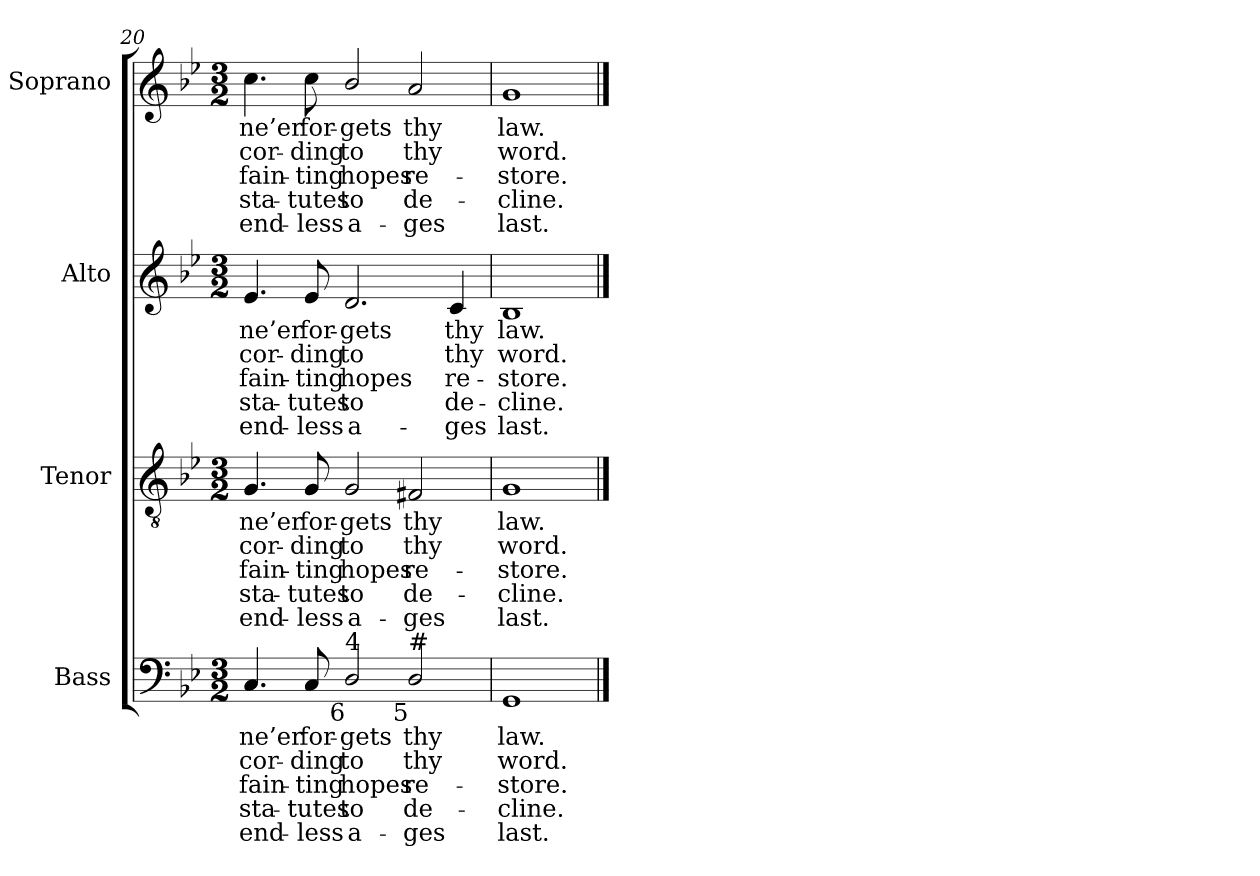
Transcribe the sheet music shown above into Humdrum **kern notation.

**kern	**text	**text	**text	**text	**text	**kern	**text	**text	**text	**text	**text	**kern	**text	**text	**text	**text	**text	**kern	**text	**text	**text	**text	**text
*part4	*part4	*part4	*part4	*part4	*part4	*part3	*part3	*part3	*part3	*part3	*part3	*part2	*part2	*part2	*part2	*part2	*part2	*part1	*part1	*part1	*part1	*part1	*part1
*staff4	*staff4	*staff4	*staff4	*staff4	*staff4	*staff3	*staff3	*staff3	*staff3	*staff3	*staff3	*staff2	*staff2	*staff2	*staff2	*staff2	*staff2	*staff1	*staff1	*staff1	*staff1	*staff1	*staff1
*I"Bass	*	*	*	*	*	*I"Tenor	*	*	*	*	*	*I"Alto	*	*	*	*	*	*I"Soprano	*	*	*	*	*
*I'B.	*	*	*	*	*	*I'T.	*	*	*	*	*	*I'A.	*	*	*	*	*	*I'S.	*	*	*	*	*
*clefF4	*	*	*	*	*	*clefGv2	*	*	*	*	*	*clefG2	*	*	*	*	*	*clefG2	*	*	*	*	*
*	*	*	*	*	*	*ITrd7c12	*	*	*	*	*	*	*	*	*	*	*	*	*	*	*	*	*
*k[b-e-]	*	*	*	*	*	*k[b-e-]	*	*	*	*	*	*k[b-e-]	*	*	*	*	*	*k[b-e-]	*	*	*	*	*
*g:	*	*	*	*	*	*g:	*	*	*	*	*	*g:	*	*	*	*	*	*g:	*	*	*	*	*
*M3/2	*	*	*	*	*	*M3/2	*	*	*	*	*	*M3/2	*	*	*	*	*	*M3/2	*	*	*	*	*
=20	=20	=20	=20	=20	=20	=20	=20	=20	=20	=20	=20	=20	=20	=20	=20	=20	=20	=20	=20	=20	=20	=20	=20
!	!LO:LY:b:color=#000000	!LO:LY:b:color=#000000	!LO:LY:b:color=#000000	!LO:LY:b:color=#000000	!LO:LY:b:color=#000000	!	!	!	!	!	!	!	!	!	!	!	!	!	!	!	!	!	!
!	!	!	!	!	!	!	!LO:LY:b:color=#000000	!LO:LY:b:color=#000000	!LO:LY:b:color=#000000	!LO:LY:b:color=#000000	!LO:LY:b:color=#000000	!	!	!	!	!	!	!	!	!	!	!	!
!	!	!	!	!	!	!	!	!	!	!	!	!	!LO:LY:b:color=#000000	!LO:LY:b:color=#000000	!LO:LY:b:color=#000000	!LO:LY:b:color=#000000	!LO:LY:b:color=#000000	!	!	!	!	!	!
!	!	!	!	!	!	!	!	!	!	!	!	!	!	!	!	!	!	!	!LO:LY:b:color=#000000	!LO:LY:b:color=#000000	!LO:LY:b:color=#000000	!LO:LY:b:color=#000000	!LO:LY:b:color=#000000
4.Ci/	ne’er	-cor-	fain-	-sta-	-end-	4.GGi/	ne’er	-cor-	fain-	-sta-	-end-	4.e-i/	ne’er	-cor-	fain-	-sta-	-end-	4.cci\	ne’er	-cor-	fain-	-sta-	-end-
!	!LO:LY:b:color=#000000	!LO:LY:b:color=#000000	!LO:LY:b:color=#000000	!LO:LY:b:color=#000000	!LO:LY:b:color=#000000	!	!	!	!	!	!	!	!	!	!	!	!	!	!	!	!	!	!
!	!	!	!	!	!	!	!LO:LY:b:color=#000000	!LO:LY:b:color=#000000	!LO:LY:b:color=#000000	!LO:LY:b:color=#000000	!LO:LY:b:color=#000000	!	!	!	!	!	!	!	!	!	!	!	!
!	!	!	!	!	!	!	!	!	!	!	!	!	!LO:LY:b:color=#000000	!LO:LY:b:color=#000000	!LO:LY:b:color=#000000	!LO:LY:b:color=#000000	!LO:LY:b:color=#000000	!	!	!	!	!	!
!	!	!	!	!	!	!	!	!	!	!	!	!	!	!	!	!	!	!	!LO:LY:b:color=#000000	!LO:LY:b:color=#000000	!LO:LY:b:color=#000000	!LO:LY:b:color=#000000	!LO:LY:b:color=#000000
8Ci/	for-	-ding	-ting	tutes	less	8GGi/	for-	-ding	-ting	tutes	less	8e-i/	for-	-ding	-ting	tutes	less	8cci\	for-	-ding	-ting	tutes	less
!	!LO:LY:b:color=#000000	!LO:LY:b:color=#000000	!LO:LY:b:color=#000000	!LO:LY:b:color=#000000	!LO:LY:b:color=#000000	!	!	!	!	!	!	!	!	!	!	!	!	!	!	!	!	!	!
!	!	!	!	!	!	!	!LO:LY:b:color=#000000	!LO:LY:b:color=#000000	!LO:LY:b:color=#000000	!LO:LY:b:color=#000000	!LO:LY:b:color=#000000	!	!	!	!	!	!	!	!	!	!	!	!
!	!	!	!	!	!	!	!	!	!	!	!	!	!LO:LY:b:color=#000000	!LO:LY:b:color=#000000	!LO:LY:b:color=#000000	!LO:LY:b:color=#000000	!LO:LY:b:color=#000000	!	!	!	!	!	!
!LO:TX:b:rj:t=6	!	!	!	!	!	!	!	!	!	!	!	!	!	!	!	!	!	!	!	!	!	!	!
!LO:TX:t=4	!	!	!	!	!	!	!	!	!	!	!	!	!	!	!	!	!	!	!	!	!	!	!
!	!	!	!	!	!	!	!	!	!	!	!	!	!	!	!	!	!	!	!LO:LY:b:color=#000000	!LO:LY:b:color=#000000	!LO:LY:b:color=#000000	!LO:LY:b:color=#000000	!LO:LY:b:color=#000000
2Di/	-gets	to	hopes	to	a-	2GGi/	-gets	to	hopes	to	a-	2.di/	-gets	to	hopes	to	a-	2b-i/	-gets	to	hopes	to	a-
!	!LO:LY:b:color=#000000	!LO:LY:b:color=#000000	!LO:LY:b:color=#000000	!LO:LY:b:color=#000000	!LO:LY:b:color=#000000	!	!	!	!	!	!	!	!	!	!	!	!	!	!	!	!	!	!
!	!	!	!	!	!	!	!LO:LY:b:color=#000000	!LO:LY:b:color=#000000	!LO:LY:b:color=#000000	!LO:LY:b:color=#000000	!LO:LY:b:color=#000000	!	!	!	!	!	!	!	!	!	!	!	!
!LO:TX:b:rj:t=5	!	!	!	!	!	!	!	!	!	!	!	!	!	!	!	!	!	!	!	!	!	!	!
!LO:TX:t=#	!	!	!	!	!	!	!	!	!	!	!	!	!	!	!	!	!	!	!	!	!	!	!
!	!	!	!	!	!	!	!	!	!	!	!	!	!	!	!	!	!	!	!LO:LY:b:color=#000000	!LO:LY:b:color=#000000	!LO:LY:b:color=#000000	!LO:LY:b:color=#000000	!LO:LY:b:color=#000000
2Di/	thy	thy	-re-	-de-	-ges	2FF#Xi/	thy	thy	-re-	-de-	-ges	.	.	.	.	.	.	2ai/	thy	thy	-re-	-de-	-ges
!	!	!	!	!	!	!	!	!	!	!	!	!	!LO:LY:b:color=#000000	!LO:LY:b:color=#000000	!LO:LY:b:color=#000000	!LO:LY:b:color=#000000	!LO:LY:b:color=#000000	!	!	!	!	!	!
.	.	.	.	.	.	.	.	.	.	.	.	4ci/	thy	thy	-re-	-de-	-ges	.	.	.	.	.	.
=21	=21	=21	=21	=21	=21	=21	=21	=21	=21	=21	=21	=21	=21	=21	=21	=21	=21	=21	=21	=21	=21	=21	=21
!	!LO:LY:b:color=#000000	!LO:LY:b:color=#000000	!LO:LY:b:color=#000000	!LO:LY:b:color=#000000	!LO:LY:b:color=#000000	!	!	!	!	!	!	!	!	!	!	!	!	!	!	!	!	!	!
!	!	!	!	!	!	!	!LO:LY:b:color=#000000	!LO:LY:b:color=#000000	!LO:LY:b:color=#000000	!LO:LY:b:color=#000000	!LO:LY:b:color=#000000	!	!	!	!	!	!	!	!	!	!	!	!
!	!	!	!	!	!	!	!	!	!	!	!	!	!LO:LY:b:color=#000000	!LO:LY:b:color=#000000	!LO:LY:b:color=#000000	!LO:LY:b:color=#000000	!LO:LY:b:color=#000000	!	!	!	!	!	!
!	!	!	!	!	!	!	!	!	!	!	!	!	!	!	!	!	!	!	!LO:LY:b:color=#000000	!LO:LY:b:color=#000000	!LO:LY:b:color=#000000	!LO:LY:b:color=#000000	!LO:LY:b:color=#000000
1GGi	law.	word.	store.	cline.	last.	1GGi	law.	word.	store.	cline.	last.	1B-i	law.	word.	store.	cline.	last.	1gi	law.	word.	store.	cline.	last.
==	==	==	==	==	==	==	==	==	==	==	==	==	==	==	==	==	==	==	==	==	==	==	==
*-	*-	*-	*-	*-	*-	*-	*-	*-	*-	*-	*-	*-	*-	*-	*-	*-	*-	*-	*-	*-	*-	*-	*-
